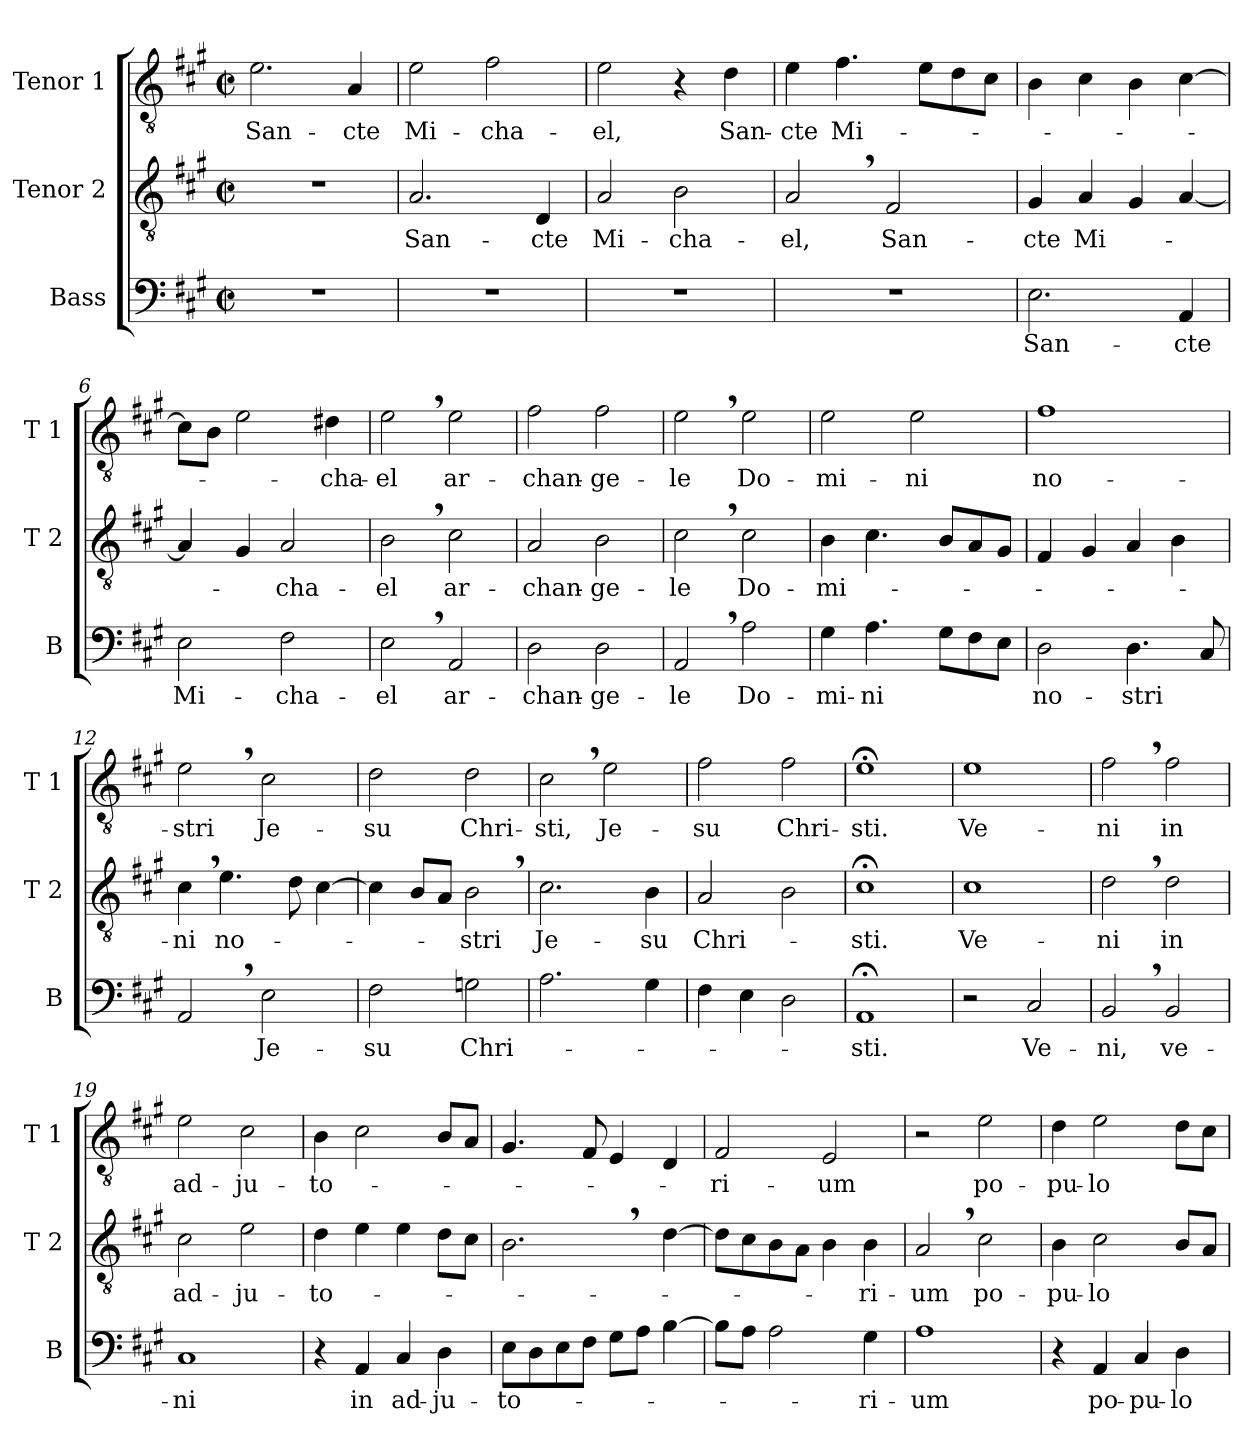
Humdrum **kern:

**kern	**text	**kern	**text	**kern	**text
*part3	*part3	*part2	*part2	*part1	*part1
*staff3	*staff3	*staff2	*staff2	*staff1	*staff1
*I"Bass	*	*I"Tenor 2	*	*I"Tenor 1	*
*I'B	*	*I'T 2	*	*I'T 1	*
*clefF4	*	*clefGv2	*	*clefGv2	*
*k[f#c#g#]	*	*k[f#c#g#]	*	*k[f#c#g#]	*
*A:	*	*A:	*	*A:	*
*M2/2	*	*M2/2	*	*M2/2	*
*met(c|)	*	*met(c|)	*	*met(c|)	*
=1	=1	=1	=1	=1	=1
!	!	!	!	!	!LO:LY:b
1r	.	1r	.	2.e\	San-
!	!	!	!	!	!LO:LY:b
.	.	.	.	4A/	-cte
=2	=2	=2	=2	=2	=2
!	!	!	!LO:LY:b	!	!LO:LY:b
1r	.	2.A/	San-	2e\	Mi-
!	!	!	!	!	!LO:LY:b
.	.	.	.	2f#\	-cha-
!	!	!	!LO:LY:b	!	!
.	.	4D/	-cte	.	.
=3	=3	=3	=3	=3	=3
!	!	!	!LO:LY:b	!	!LO:LY:b
1r	.	2A/	Mi-	2e\	-el,
!	!	!	!LO:LY:b	!	!
.	.	2B\	-cha-	4r	.
!	!	!	!	!	!LO:LY:b
.	.	.	.	4d\	San-
=4	=4	=4	=4	=4	=4
!	!	!	!LO:LY:b	!	!LO:LY:b
1r	.	2A,>/	-el,	4e\	-cte
!	!	!	!	!	!LO:LY:b
.	.	.	.	4.f#\	Mi-
!	!	!	!LO:LY:b	!	!
.	.	2F#/	San-	.	.
.	.	.	.	8e\L	.
.	.	.	.	8d\	.
.	.	.	.	8c#\J	.
=5	=5	=5	=5	=5	=5
!	!LO:LY:b	!	!LO:LY:b	!	!
2.E\	San-	4G#/	-cte	4B\	.
!	!	!	!LO:LY:b	!	!
.	.	4A/	Mi-	4c#\	.
.	.	4G#/	.	4B\	.
!	!LO:LY:b	!	!	!	!
4AA/	-cte	[4A/	.	[4c#\	.
!!LO:LB:g=z
=6	=6	=6	=6	=6	=6
!	!LO:LY:b	!	!	!	!
2E\	Mi-	4A/]	.	8c#\L]	.
.	.	.	.	8B\J	.
.	.	4G#/	.	2e\	.
!	!LO:LY:b	!	!LO:LY:b	!	!
2F#\	-cha-	2A/	-cha-	.	.
!	!	!	!	!	!LO:LY:b
.	.	.	.	4d#X\	-cha-
=7	=7	=7	=7	=7	=7
!	!LO:LY:b	!	!LO:LY:b	!	!LO:LY:b
2E,>\	-el	2B,>\	-el	2e,>\	-el
!	!LO:LY:b	!	!LO:LY:b	!	!LO:LY:b
2AA/	ar-	2c#\	ar-	2e\	ar-
=8	=8	=8	=8	=8	=8
!	!LO:LY:b	!	!LO:LY:b	!	!LO:LY:b
2D\	-chan-	2A/	-chan-	2f#\	-chan-
!	!LO:LY:b	!	!LO:LY:b	!	!LO:LY:b
2D\	-ge-	2B\	-ge-	2f#\	-ge-
=9	=9	=9	=9	=9	=9
!	!LO:LY:b	!	!LO:LY:b	!	!LO:LY:b
2AA,>/	-le	2c#,>\	-le	2e,>\	-le
!	!LO:LY:b	!	!LO:LY:b	!	!LO:LY:b
2A\	Do-	2c#\	Do-	2e\	Do-
=10	=10	=10	=10	=10	=10
!	!LO:LY:b	!	!LO:LY:b	!	!LO:LY:b
4G#\	-mi-	4B\	-mi-	2e\	-mi-
!	!LO:LY:b	!	!	!	!
4.A\	-ni	4.c#\	.	.	.
!	!	!	!	!	!LO:LY:b
.	.	.	.	2e\	-ni
8G#\L	.	8B/L	.	.	.
8F#\	.	8A/	.	.	.
8E\J	.	8G#/J	.	.	.
=11	=11	=11	=11	=11	=11
!	!LO:LY:b	!	!	!	!LO:LY:b
2D\	no-	4F#/	.	1f#	no-
.	.	4G#/	.	.	.
!	!LO:LY:b	!	!	!	!
4.D\	-stri	4A/	.	.	.
.	.	4B\	.	.	.
8C#/	.	.	.	.	.
!!LO:LB:g=z
=12	=12	=12	=12	=12	=12
!	!	!	!LO:LY:b	!	!LO:LY:b
2AA,>/	.	4c#,>\	-ni	2e,>\	-stri
!	!	!	!LO:LY:b	!	!
.	.	4.e\	no-	.	.
!	!LO:LY:b	!	!	!	!LO:LY:b
2E\	Je-	.	.	2c#\	Je-
.	.	8d\	.	.	.
.	.	[4c#\	.	.	.
=13	=13	=13	=13	=13	=13
!	!LO:LY:b	!	!	!	!LO:LY:b
2F#\	-su	4c#\]	.	2d\	-su
.	.	8B/L	.	.	.
.	.	8A/J	.	.	.
!	!LO:LY:b	!	!LO:LY:b	!	!LO:LY:b
2Gn\	Chri-	2B,>\	-stri	2d\	Chri-
=14	=14	=14	=14	=14	=14
!	!	!	!LO:LY:b	!	!LO:LY:b
2.A\	.	2.c#\	Je-	2c#,>\	-sti,
!	!	!	!	!	!LO:LY:b
.	.	.	.	2e\	Je-
!	!	!	!LO:LY:b	!	!
4G#\	.	4B\	-su	.	.
=15	=15	=15	=15	=15	=15
!	!	!	!LO:LY:b	!	!LO:LY:b
4F#\	.	2A/	Chri-	2f#\	-su
4E\	.	.	.	.	.
!	!	!	!	!	!LO:LY:b
2D\	.	2B\	.	2f#\	Chri-
=16	=16	=16	=16	=16	=16
!	!LO:LY:b	!	!LO:LY:b	!	!LO:LY:b
1AA;<	-sti.	1c#;<	-sti.	1e;<	-sti.
=17	=17	=17	=17	=17	=17
!	!	!	!LO:LY:b	!	!LO:LY:b
2r	.	1c#	Ve-	1e	Ve-
!	!LO:LY:b	!	!	!	!
2C#/	Ve-	.	.	.	.
!!LO:PB:g=z
=18	=18	=18	=18	=18	=18
!	!LO:LY:b	!	!LO:LY:b	!	!LO:LY:b
2BB,>/	-ni,	2d,>\	-ni	2f#,>\	-ni
!	!LO:LY:b	!	!LO:LY:b	!	!LO:LY:b
2BB/	ve-	2d\	in	2f#\	in
=19	=19	=19	=19	=19	=19
!	!LO:LY:b	!	!LO:LY:b	!	!LO:LY:b
1C#	-ni	2c#\	ad-	2e\	ad-
!	!	!	!LO:LY:b	!	!LO:LY:b
.	.	2e\	-ju-	2c#\	-ju-
=20	=20	=20	=20	=20	=20
!	!	!	!LO:LY:b	!	!LO:LY:b
4r	.	4d\	-to-	4B\	-to-
!	!LO:LY:b	!	!	!	!
4AA/	in	4e\	.	2c#\	.
!	!LO:LY:b	!	!	!	!
4C#/	ad-	4e\	.	.	.
!	!LO:LY:b	!	!	!	!
4D\	-ju-	8d\L	.	8B/L	.
.	.	8c#\J	.	8A/J	.
=21	=21	=21	=21	=21	=21
!	!LO:LY:b	!	!	!	!
8E\L	-to-	2.B,>\	.	4.G#/	.
8D\	.	.	.	.	.
8E\	.	.	.	.	.
8F#\J	.	.	.	8F#/	.
8G#\L	.	.	.	4E/	.
8A\J	.	.	.	.	.
[4B\	.	[4d\	.	4D/	.
=22	=22	=22	=22	=22	=22
!	!	!	!	!	!LO:LY:b
8B\L]	.	8d\L]	.	2F#/	-ri-
8A\J	.	8c#\	.	.	.
2A\	.	8B\	.	.	.
.	.	8A\J	.	.	.
!	!	!	!	!	!LO:LY:b
.	.	4B\	.	2E/	-um
!	!LO:LY:b	!	!LO:LY:b	!	!
4G#\	-ri-	4B\	-ri-	.	.
=23	=23	=23	=23	=23	=23
!	!LO:LY:b	!	!LO:LY:b	!	!
1A	-um	2A,>/	-um	2r	.
!	!	!	!LO:LY:b	!	!LO:LY:b
.	.	2c#\	po-	2e\	po-
!!LO:LB:g=z
=24	=24	=24	=24	=24	=24
!	!	!	!LO:LY:b	!	!LO:LY:b
4r	.	4B\	-pu-	4d\	-pu-
!	!LO:LY:b	!	!LO:LY:b	!	!LO:LY:b
4AA/	po-	2c#\	-lo	2e\	-lo
!	!LO:LY:b	!	!	!	!
4C#/	-pu-	.	.	.	.
!	!LO:LY:b	!	!	!	!
4D\	-lo	8B/L	.	8d\L	.
.	.	8A/J	.	8c#\J	.
=	=	=	=	=	=
*-	*-	*-	*-	*-	*-
